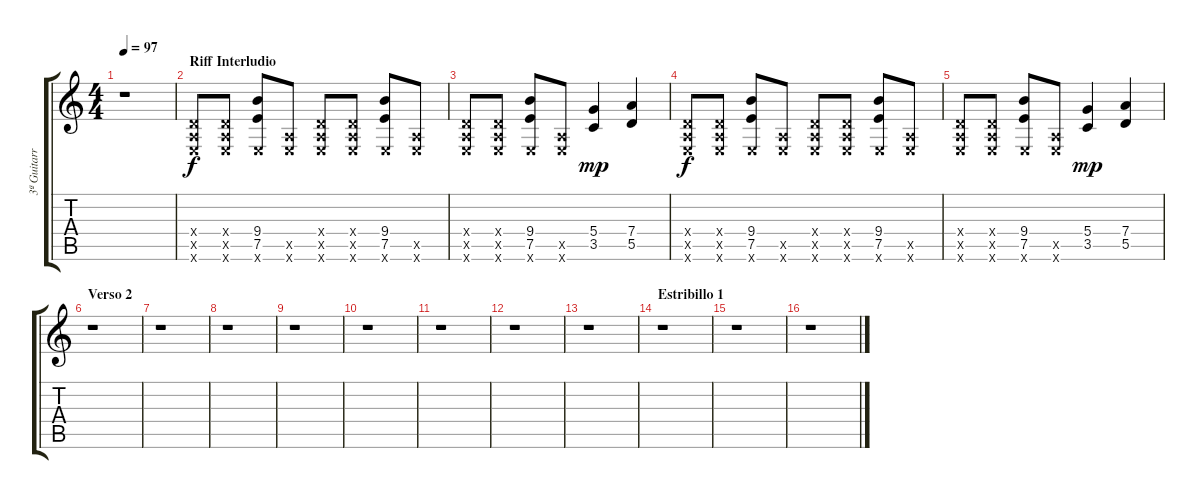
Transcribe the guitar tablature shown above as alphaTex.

\track ("3ª Guitarra" "3ª Guitarr") {instrument overdrivenguitar}
\staff {score tabs}
\tuning (E4 B3 G3 D3 A2 E2) {hide}
\ts (4 4)
\tempo 97
\clef g2
\ks c
r.1{dy mp} |
\section ("" "Riff Interludio")
(0.4{x} 0.5{x} 0.6{x}).8{dy f} (0.4{x} 0.5{x} 0.6{x}).8 (9.4 7.5 0.6{x}).8 (0.5{x} 0.6{x}).8 (0.4{x} 0.5{x} 0.6{x}).8 (0.4{x} 0.5{x} 0.6{x}).8 (9.4 7.5 0.6{x}).8 (0.5{x} 0.6{x}).8 |
(0.4{x} 0.5{x} 0.6{x}).8 (0.4{x} 0.5{x} 0.6{x}).8 (9.4 7.5 0.6{x}).8 (0.5{x} 0.6{x}).8 (5.4 3.5).4{dy mp} (7.4 5.5).4 |
(0.4{x} 0.5{x} 0.6{x}).8{dy f} (0.4{x} 0.5{x} 0.6{x}).8 (9.4 7.5 0.6{x}).8 (0.5{x} 0.6{x}).8 (0.4{x} 0.5{x} 0.6{x}).8 (0.4{x} 0.5{x} 0.6{x}).8 (9.4 7.5 0.6{x}).8 (0.5{x} 0.6{x}).8 |
(0.4{x} 0.5{x} 0.6{x}).8 (0.4{x} 0.5{x} 0.6{x}).8 (9.4 7.5 0.6{x}).8 (0.5{x} 0.6{x}).8 (5.4 3.5).4{dy mp} (7.4 5.5).4 |
\section ("" "Verso 2")
r.1 |
r.1 |
r.1 |
r.1 |
r.1 |
r.1 |
r.1 |
r.1 |
\section ("" "Estribillo 1")
r.1 |
r.1 |
r.1
